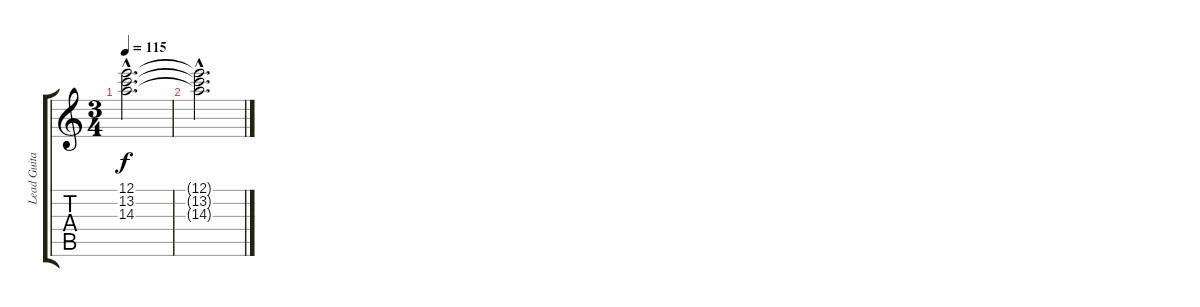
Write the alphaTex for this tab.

\track ("Lead Guitar" "Lead Guita") {instrument electricguitarjazz}
\staff {score tabs}
\tuning (E4 B3 G3 D3 A2 E2) {hide}
\ts (3 4)
\tempo 115
\clef g2
\ks c
(12.1{hac t} 13.2{hac t} 14.3{hac t}).2{d dy f} |
(12.1{hac t} 13.2{hac t} 14.3{hac t}).2{d}
